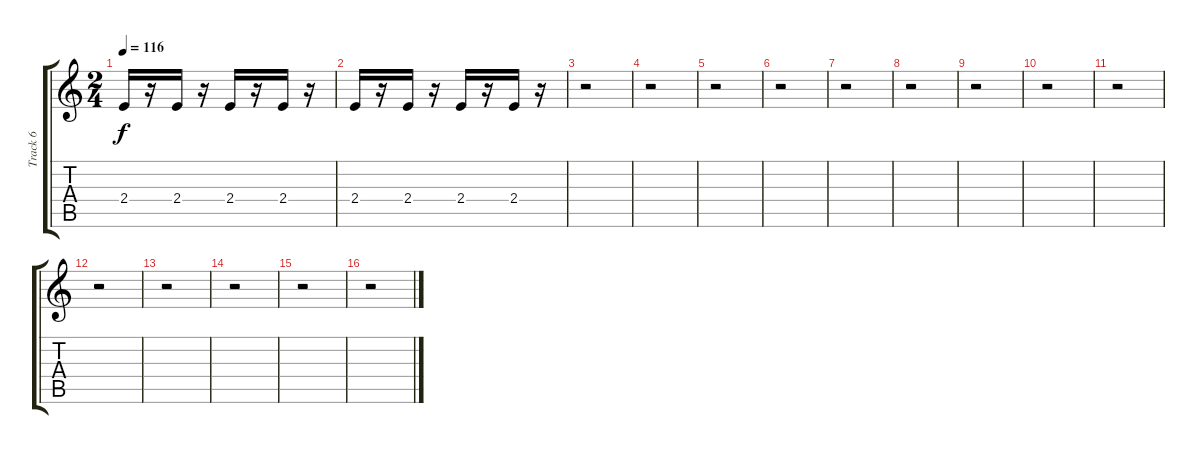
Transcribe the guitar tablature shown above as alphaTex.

\track ("Track 6" "Track 6") {instrument electricguitarmuted}
\staff {score tabs}
\tuning (E4 B3 G3 D3 A2 E2) {hide}
\ts (2 4)
\tempo 116
\clef g2
\ks c
2.4.16{dy f} r.16 2.4.16 r.16 2.4.16 r.16 2.4.16 r.16 |
2.4.16 r.16 2.4.16 r.16 2.4.16 r.16 2.4.16 r.16 |
r.2 |
r.2 |
r.2 |
r.2 |
r.2 |
r.2 |
r.2 |
r.2 |
r.2 |
r.2 |
r.2 |
r.2 |
r.2 |
r.2
